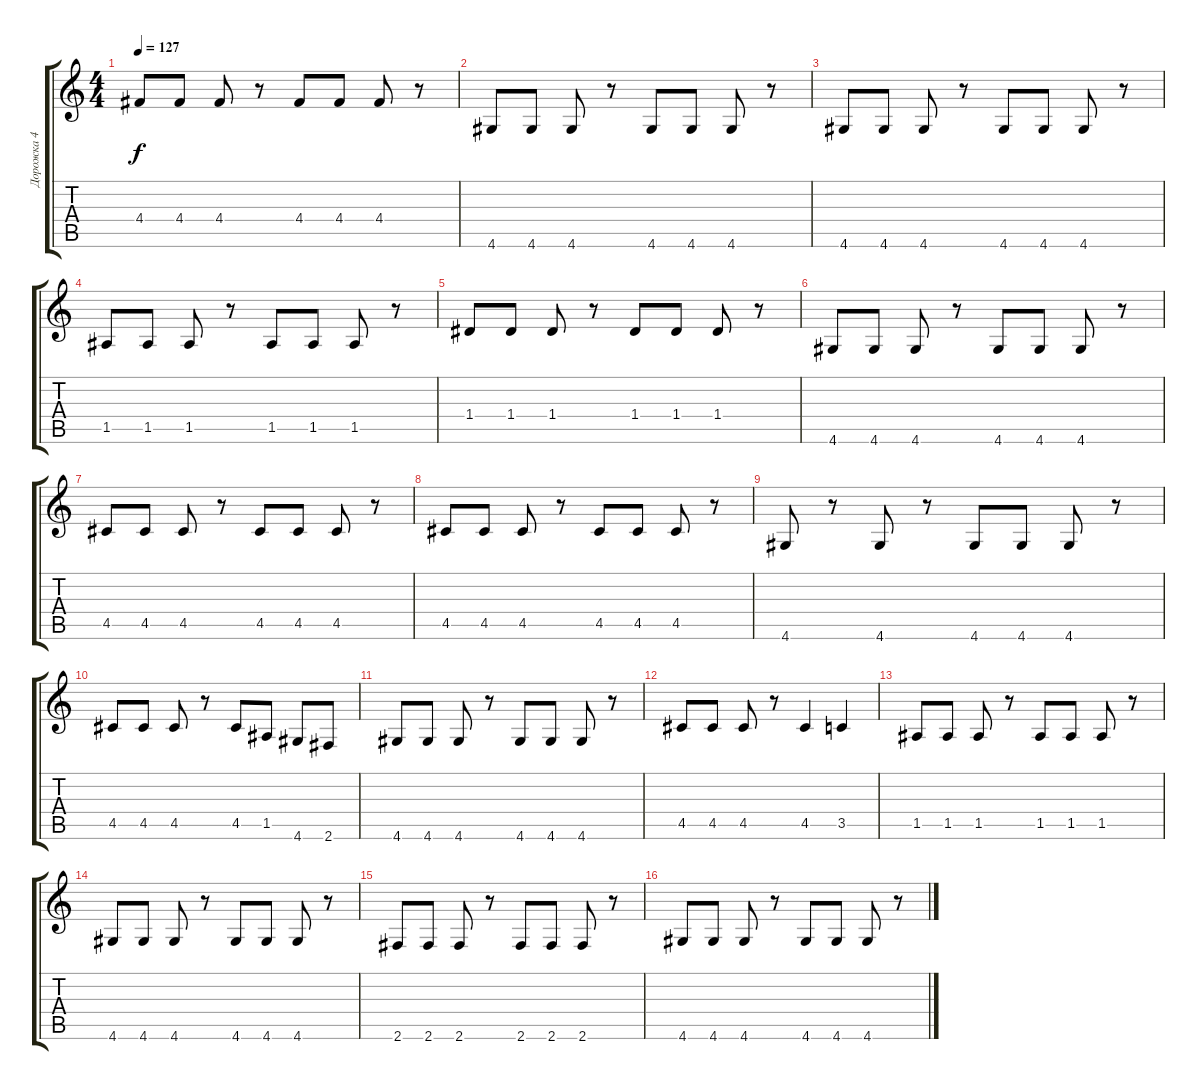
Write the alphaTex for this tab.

\track ("Дорожка 4" "Дорожка 4") {instrument electricbassfinger}
\staff {score tabs}
\tuning (E4 B3 G3 D3 A2 E2) {hide}
\ts (4 4)
\tempo 127
\clef g2
\ks c
4.4.8{dy f} 4.4.8 4.4.8 r.8 4.4.8 4.4.8 4.4.8 r.8 |
4.6.8 4.6.8 4.6.8 r.8 4.6.8 4.6.8 4.6.8 r.8 |
4.6.8 4.6.8 4.6.8 r.8 4.6.8 4.6.8 4.6.8 r.8 |
1.5.8 1.5.8 1.5.8 r.8 1.5.8 1.5.8 1.5.8 r.8 |
1.4.8 1.4.8 1.4.8 r.8 1.4.8 1.4.8 1.4.8 r.8 |
4.6.8 4.6.8 4.6.8 r.8 4.6.8 4.6.8 4.6.8 r.8 |
4.5.8 4.5.8 4.5.8 r.8 4.5.8 4.5.8 4.5.8 r.8 |
4.5.8 4.5.8 4.5.8 r.8 4.5.8 4.5.8 4.5.8 r.8 |
4.6.8 r.8 4.6.8 r.8 4.6.8 4.6.8 4.6.8 r.8 |
4.5.8 4.5.8 4.5.8 r.8 4.5.8 1.5.8 4.6.8 2.6.8 |
4.6.8 4.6.8 4.6.8 r.8 4.6.8 4.6.8 4.6.8 r.8 |
4.5.8 4.5.8 4.5.8 r.8 4.5.4 3.5.4 |
1.5.8 1.5.8 1.5.8 r.8 1.5.8 1.5.8 1.5.8 r.8 |
4.6.8 4.6.8 4.6.8 r.8 4.6.8 4.6.8 4.6.8 r.8 |
2.6.8 2.6.8 2.6.8 r.8 2.6.8 2.6.8 2.6.8 r.8 |
4.6.8 4.6.8 4.6.8 r.8 4.6.8 4.6.8 4.6.8 r.8
